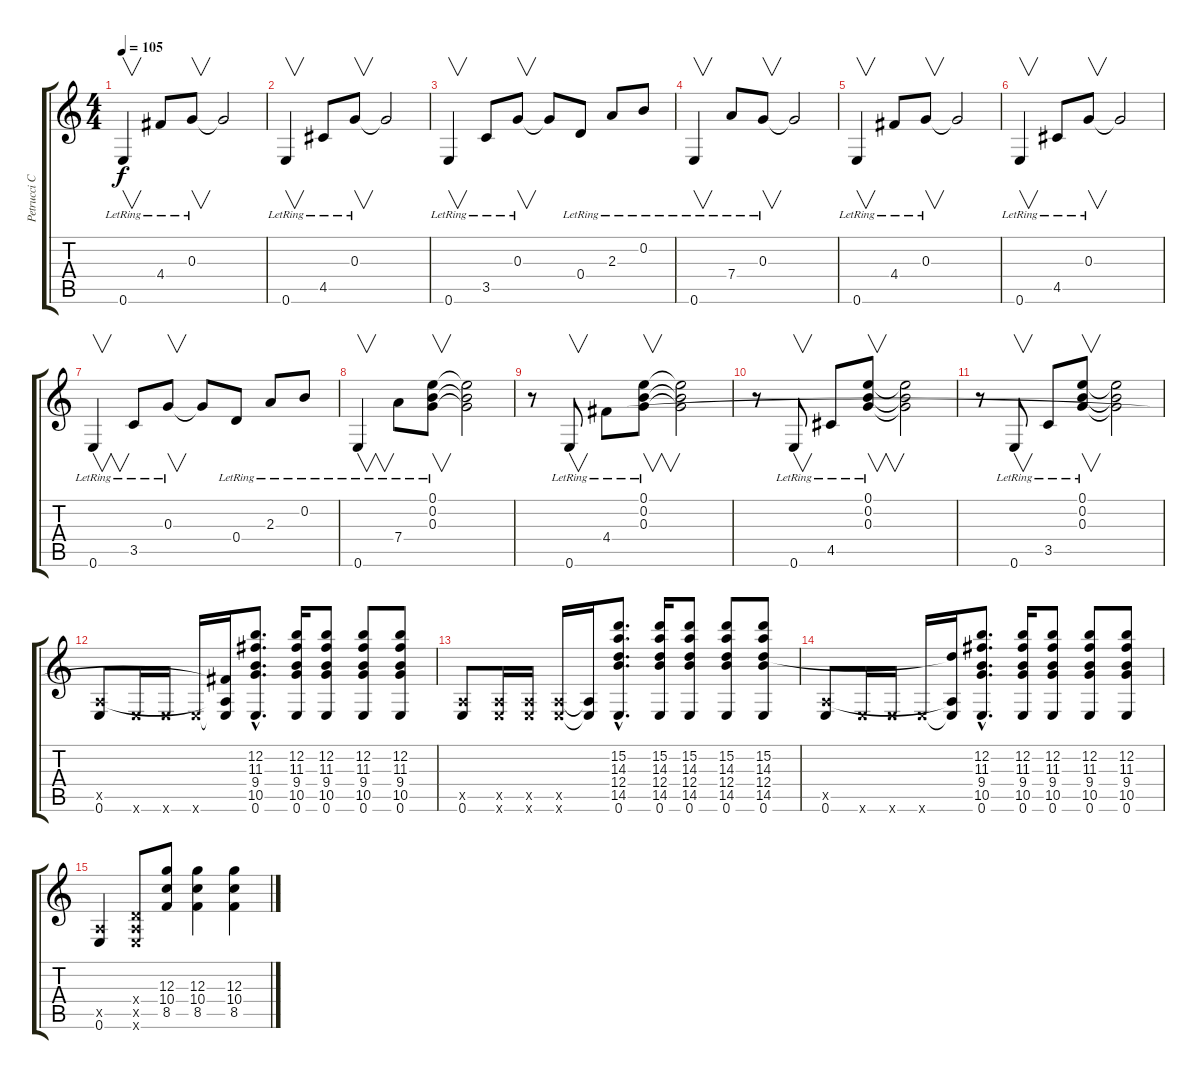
\track ("Petrucci Clean" "Petrucci C") {instrument acousticguitarsteel}
\staff {score tabs}
\tuning (E4 B3 G3 D3 A2 E2) {hide}
\ts (4 4)
\tempo 105
\clef g2
\ks c
0.6{lr}.4{v dy f} 4.4{lr}.8 0.3{lr}.8{v} 0.3{t}.2 |
0.6{lr}.4{v} 4.5{lr}.8 0.3{lr}.8{v} 0.3{t}.2 |
0.6{lr}.4{v} 3.5{lr}.8 0.3{lr}.8{v} 0.3{t}.8 0.4{lr}.8 2.3{lr}.8 0.2{lr}.8 |
0.6{lr}.4{v} 7.4{lr}.8 0.3{lr}.8{v} 0.3{t}.2 |
0.6{lr}.4{v} 4.4{lr}.8 0.3{lr}.8{v} 0.3{t}.2 |
0.6{lr}.4{v} 4.5{lr}.8 0.3{lr}.8{v} 0.3{t}.2 |
0.6{lr}.4{v} 3.5{lr}.8 0.3{lr}.8{v} 0.3{t}.8 0.4{lr}.8 2.3{lr}.8 0.2{lr}.8 |
0.6{lr}.4{v} 7.4{lr}.8 (0.1{lr} 0.2{lr} 0.3{lr}).8{v} (0.1{t} 0.2{t} 0.3{t}).2 |
r.8 0.6{lr}.8{v} 4.4{lr}.8 (0.1{lr} 0.2{lr} 0.3{lr}).8{v} (0.1{t} 0.2{t} 0.3{t}).2 |
r.8 0.6{lr}.8{v} 4.5{lr}.8 (0.1{lr} 0.2{lr} 0.3).8{v} (0.1{t} 0.2{t} 0.3{t}).2 |
r.8 0.6{lr}.8{v} 3.5{lr}.8 (0.1{lr} 0.2{lr} 0.3{lr}).8{v} (0.1{t} 0.2{t} 0.3{t}).2 |
(0.5{x} 0.6).8 0.6{x}.16 0.6{x}.16 0.6{x}.16 (4.4{t} 0.5{t} 0.6{t}).16 (12.2{hac} 11.3{hac} 9.4{hac} 10.5{hac} 0.6{hac}).8{d} (12.2 11.3 9.4 10.5 0.6).16 (12.2 11.3 9.4 10.5 0.6).8 (12.2 11.3 9.4 10.5 0.6).8 (12.2 11.3 9.4 10.5 0.6).8 |
(0.5{x} 0.6).8 (0.5{x} 0.6{x}).16 (0.5{x} 0.6{x}).16 (0.5{x} 0.6{x}).16 (0.5{t} 0.6{t}).16 (15.2{hac} 14.3{hac} 12.4{hac} 14.5{hac} 0.6{hac}).8{d} (15.2 14.3 12.4 14.5 0.6).16 (15.2 14.3 12.4 14.5 0.6).8 (15.2 14.3 12.4 14.5 0.6).8 (15.2 14.3 12.4 14.5 0.6).8 |
(0.5{x} 0.6).8 0.6{x}.16 0.6{x}.16 0.6{x}.16 (12.4{t} 0.5{t} 0.6{t}).16 (12.2{hac} 11.3{hac} 9.4{hac} 10.5{hac} 0.6{hac}).8{d} (12.2 11.3 9.4 10.5 0.6).16 (12.2 11.3 9.4 10.5 0.6).8 (12.2 11.3 9.4 10.5 0.6).8 (12.2 11.3 9.4 10.5 0.6).8 |
(0.5{x} 0.6).4 (0.4{x} 0.5{x} 0.6{x}).8 (12.3 10.4 8.5).8 (12.3 10.4 8.5).4 (12.3 10.4 8.5).4
